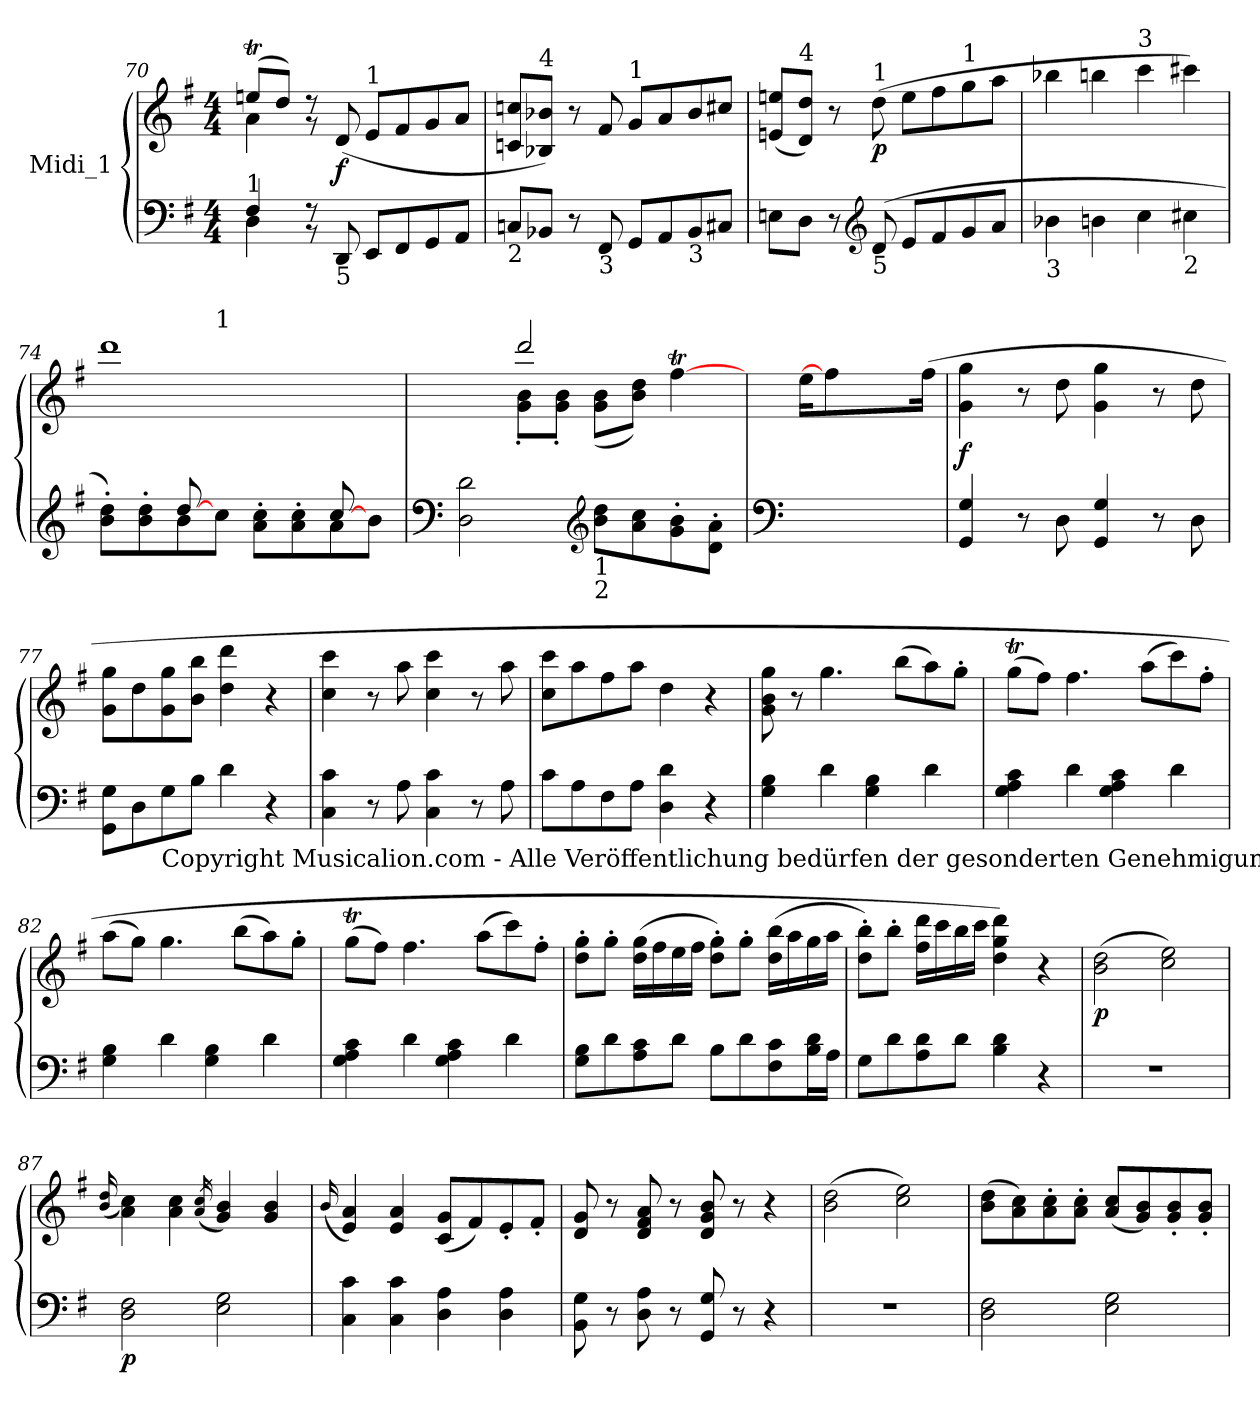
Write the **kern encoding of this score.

**kern	**kern	**dynam
*part1	*part1	*part1
*staff2	*staff1	*staff1/2
*I"Midi_1	*	*
*clefF4	*clefG2	*
*k[f#]	*k[f#]	*
*G:	*G:	*
*M4/4	*M4/4	*
=70	=70	=70
*^	*^	*
!LO:TX:a:t=1	!	!	!	!
4F#/	4D\	(>8eenT/L	4a\	.
.	.	8dd/J)	.	.
8r	8r	8r	8r	.
!LO:TX:b:t=5	!	!	!	!
!	!	!	!	!LO:DY:b
(<8DD/	8ryy	(<8d/	8ryy	f
!	!	!LO:TX:a:t=1	!	!
8EE/L	2ryy	8e/L	2ryy	.
8FF#/	.	8f#/	.	.
8GG/	.	8g/	.	.
8AA/J	.	8a/J	.	.
=71	=71	=71	=71	=71
!LO:TX:b:t=2	!	!	!	!
8Cn/L	2ryy	8cn/ 8ccn/L	2ryy	.
!	!	!LO:TX:a:t=4	!	!
8BB-X/J	.	8B-X/ 8b-X/J)	.	.
8r	.	8r	.	.
!LO:TX:b:t=3	!	!	!	!
8FF#/	.	8f#/	.	.
!	!	!LO:TX:a:t=1	!	!
8GG/L	2ryy	8g/L	2ryy	.
8AA/	.	8a/	.	.
!LO:TX:b:t=3	!	!	!	!
8BB-/	.	8b-/	.	.
8C#X/J	.	8cc#X/J)	.	.
*v	*v	*	*	*
!!LO:LB:g=z	!!
=72	=72	=72	=72
8EnL	(<8en/ 8een/L	2ryy	.
!	!LO:TX:a:t=4	!	!
8DJ	8d/ 8dd/J)	.	.
8r	8r	.	.
*clefG2	*	*	*
!	!LO:TX:a:t=1	!	!
!LO:TX:b:t=5	!	!	!
!	!	!	!LO:DY:b
(>8d	(>8dd\	.	p
8eL	8ee\L	2ryy	.
8f#	8ff#\	.	.
!	!LO:TX:a:t=1	!	!
8g	8gg\	.	.
8aJ	8aa\J	.	.
=73	=73	=73	=73
!LO:TX:b:t=3	!	!	!
4b-X	4bb-X\	2ryy	.
4bn	4bbn\	.	.
!	!LO:TX:a:t=3	!	!
4cc	4ccc\	2ryy	.
!LO:TX:b:t=2	!	!	!
4cc#X	4ccc#X\)	.	.
=74	=74	=74	=74
*^	*	*	*
4ryy	8b' 8dd'L)	4ryy	1ddd\	.
.	8b' 8dd'	.	.	.
[8dd/L	8b	8ryy	.	.
!	!	!LO:TX:a:t=1	!	!
4.ryy	8ccJ	8ee/J	.	.
.	8a' 8cc'L	4ryy	.	.
.	8a' 8cc'	.	.	.
[8cc/L	8a	8ryy	.	.
8ryy	8bJ	8dd/J	.	.
*v	*v	*	*	*
=75	=75	=75	=75
*clefF4	*	*	*
2D 2d	4ryy	4ryy	.
.	2ddd/	8g\' 8b\'L)	.
.	.	8g\' 8b\'J	.
*clefG2	*	*	*
!LO:TX:b:t=1\n2	!	!	!
8b\ 8dd\L	.	(<8g\ 8b\L	.
8a\ 8cc\	.	8b\ 8dd\J)	.
8g\' 8b\'	(>[4ff#t\	4ryy	.
8d\' 8a\'J	.	.	.
*	*v	*v	*
=75A	=75A	=75A
*clefF4	*	*
2ryy	16ee\LL	.
.	8ff#\]	.
.	4ryy	.
.	(16ff#\JJ	.
!!LO:LB:g=z
=76	=76	=76
!	!	!LO:DY:b
4GG 4G	4g 4gg	f
8r	8r	.
8D	8dd	.
4GG 4G	4g 4gg	.
8r	8r	.
8D	8dd	.
=77	=77	=77
8GG 8GL	8g 8ggL	.
8D	8dd	.
!LO:TX:b:t=Copyright Musicalion.com - Alle Veröffentlichung bedürfen der gesonderten Genehmigung	!	!
8G	8g 8gg	.
8BJ	8b 8bbJ	.
4d	4dd 4ddd	.
4r	4r	.
=78	=78	=78
4C 4c	4cc 4ccc	.
8r	8r	.
8A	8aa	.
4C 4c	4cc 4ccc	.
8r	8r	.
8A	8aa	.
=79	=79	=79
8cL	8cc 8cccL	.
8A	8aa	.
8F#	8ff#	.
8AJ	8aaJ	.
4D 4d	4dd	.
4r	4r	.
!!LO:LB:g=z
=80	=80	=80
4G\ 4B\	8g 8b 8gg	.
.	8r	.
4d\	4.gg	.
4G\ 4B\	.	.
.	(>8bbL	.
4d\	8aa)	.
.	8gg'J	.
=81	=81	=81
4G\ 4A\ 4c\	(>8ggTL	.
.	8ff#J)	.
4d\	4.ff#	.
4G\ 4A\ 4c\	.	.
.	(>8aaL	.
4d\	8ccc)	.
.	8ff#'J	.
=82	=82	=82
4G\ 4B\	(>8aaL	.
.	8ggJ)	.
4d\	4.gg	.
4G\ 4B\	.	.
.	(>8bbL	.
4d\	8aa)	.
.	8gg'J	.
=83	=83	=83
4G\ 4A\ 4c\	(>8ggTL	.
.	8ff#J)	.
4d\	4.ff#	.
4G\ 4A\ 4c\	.	.
.	(>8aaL	.
4d\	8ccc)	.
.	8ff#'J	.
!!LO:LB:g=z
=84	=84	=84
8G 8BL	8dd' 8gg'L	.
8d	8gg'J	.
8A 8c	(>16dd 16ggLL	.
.	16ff#	.
8dJ	16ee	.
.	16ff#JJ	.
8BL	8dd' 8gg'L)	.
8d	8gg'J	.
(>8F# 8c	(>16dd 16bbLL	.
.	16aa	.
16B 16dL	16gg	.
16AJJ	16aaJJ	.
=85	=85	=85
8GL	8dd' 8bb'L)	.
8d	8bb'J	.
8A 8d	16ff# 16dddLL	.
.	16ccc	.
8dJ	16bb	.
.	16cccJJ	.
4B 4d	4dd 4gg 4ddd)	.
4r	4r	.
=86	=86	=86
!	!	!LO:DY:b
1r	(>2b 2dd	p
.	2cc 2ee)	.
=87	=87	=87
.	(16qqb/ 16qqdd/	.
!	!	!LO:DY:b=2
2D 2F#	4a 4cc)	p
.	4a 4cc	.
.	(16qa/ 16qcc/	.
2E 2G	4g 4b)	.
.	4g 4b	.
!!LO:LB:g=z
=88	=88	=88
.	(16qqb/	.
*	*^	*
4C 4c	4e/ 4a/)	2ryy	.
4C 4c	4e/ 4a/	.	.
4D 4A	(>8c/ 8g/L	2ryy	.
.	8f#/)	.	.
4D 4A	8e'/	.	.
.	8f#'/J	.	.
=89	=89	=89	=89
8BB 8G	8d/ 8g/	2ryy	.
8r	8r	.	.
8D 8A	8d/ 8f#/ 8a/	.	.
8r	8r	.	.
8GG 8G	8d/ 8g/ 8b/	2ryy	.
8r	8r	.	.
4r	4r	.	.
=90	=90	=90	=90
1r	(>2b\ 2dd\	2ryy	.
.	2cc\ 2ee\)	2ryy	.
=91	=91	=91	=91
2D 2F#	(>8b\ 8dd\L	2ryy	.
.	8a\ 8cc\)	.	.
.	8a\' 8cc\'	.	.
.	8a\' 8cc\'J	.	.
2E 2G	(8a/ 8cc/L	2ryy	.
.	8g/ 8b/)	.	.
.	8g/' 8b/'	.	.
.	8g/' 8b/'J	.	.
*	*v	*v	*
=	=	=
*-	*-	*-
